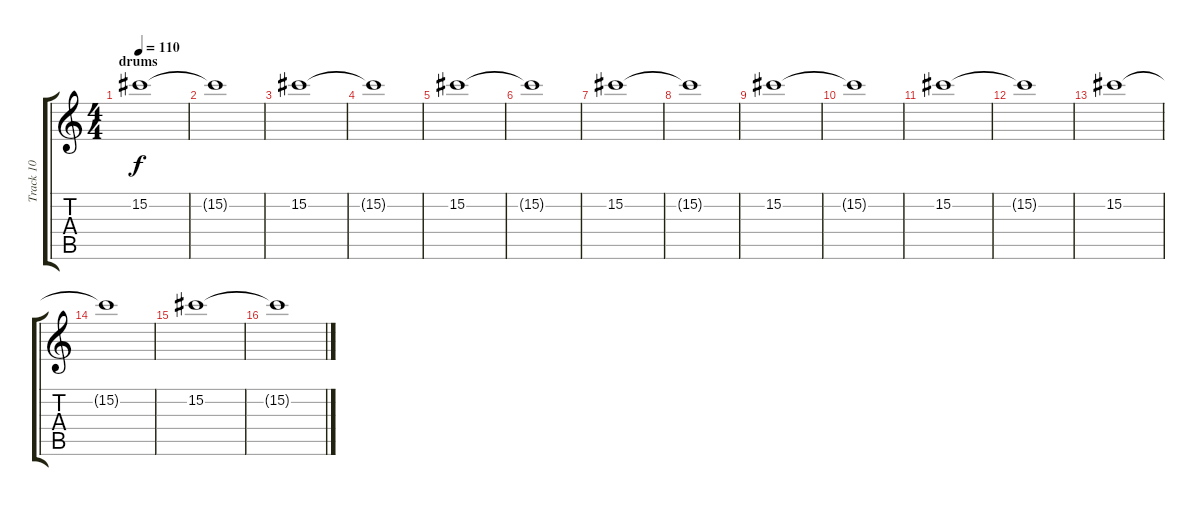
\track ("Track 10" "Track 10") {instrument distortionguitar}
\staff {score tabs}
\tuning (Eb4 Bb3 Gb3 Db3 Ab2 Db2) {hide}
\ts (4 4)
\section ("" "drums")
\tempo 110
\clef g2
\ks c
15.2.1{dy f} |
15.2{t}.1 |
15.2.1 |
15.2{t}.1 |
15.2.1 |
15.2{t}.1 |
15.2.1 |
15.2{t}.1 |
15.2.1 |
15.2{t}.1 |
15.2.1 |
15.2{t}.1 |
15.2.1 |
15.2{t}.1 |
15.2.1 |
15.2{t}.1
